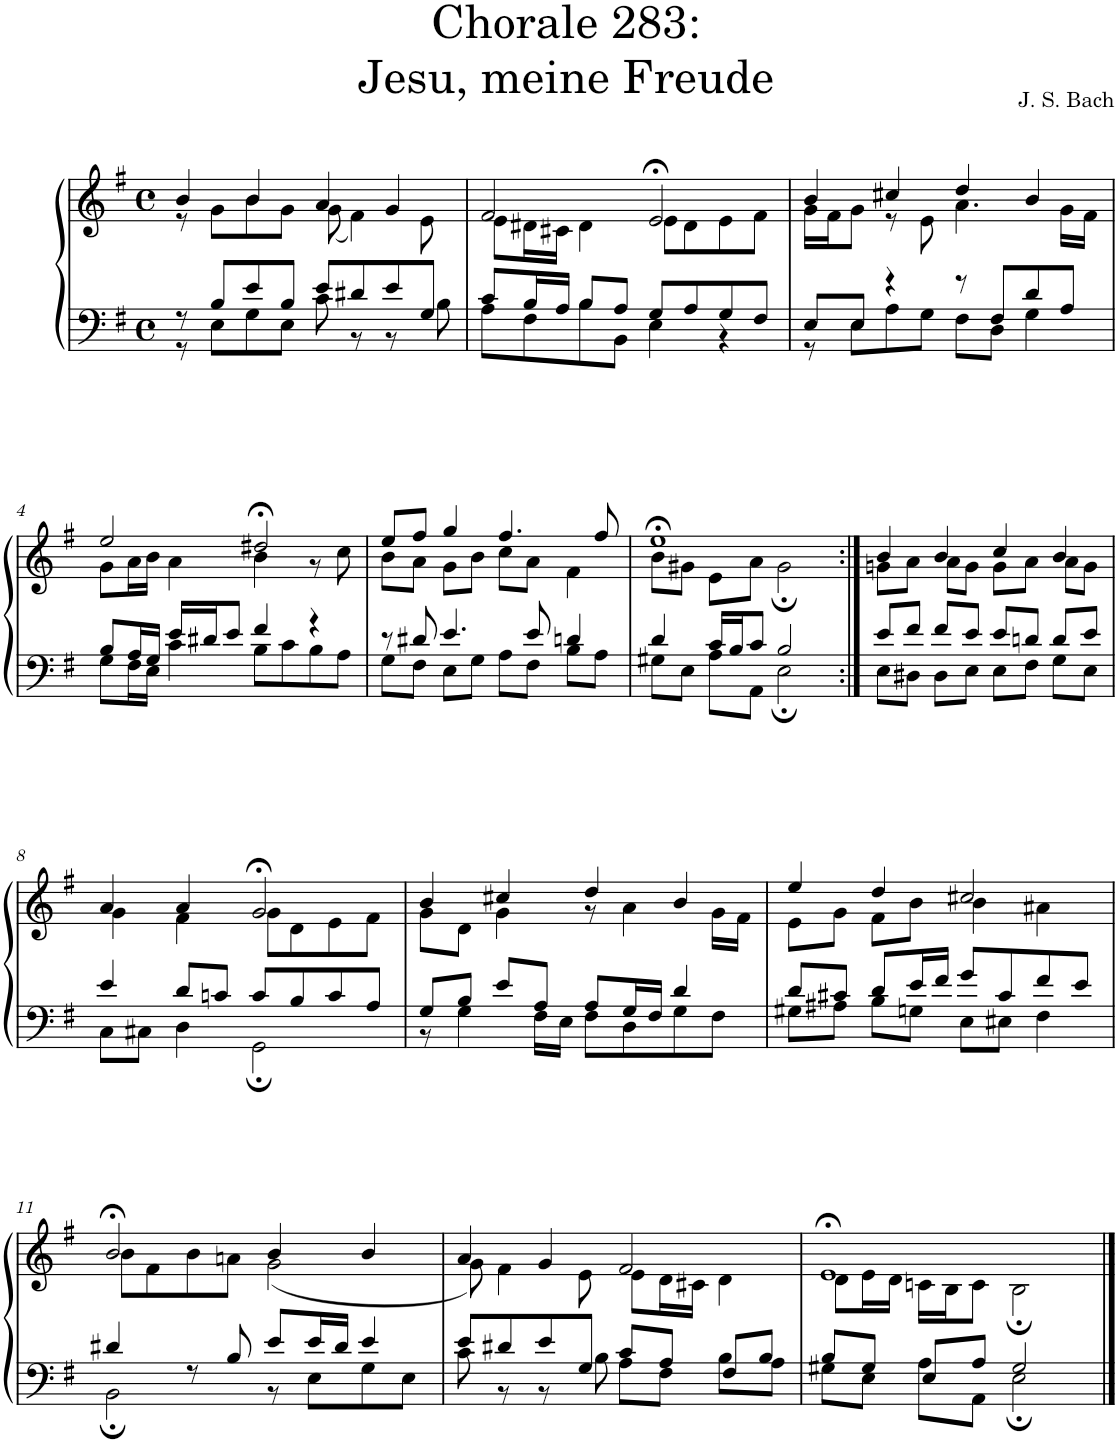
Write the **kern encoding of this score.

**kern	**kern
*part1	*part1
*staff2	*staff1
*I"S,A	*
*clefF4	*clefG2
*k[f#]	*k[f#]
*M4/4	*M4/4
*met(c)	*met(c)
=1	=1
*^	*^
8r	8r	4b/	8r
8B/L	8E\L	.	8g\L
8e/	8G\	4b/	8b\
8B/J	8E\J	.	8g\J
8e/L	8c\	4a/	(<8g\
8d#X/	8r	.	4f#\)
8e/	8r	4g/	.
8G/J	8B\	.	8e\
=2	=2	=2	=2
8c/L	8A\L	2f#/	8e\L
16B/L	8F#\	.	16d#X\L
16A/JJ	.	.	16c#X\JJ
8B/L	8B\	.	4d#\
8A/J	8BB\J	.	.
8G/L	4E\	2e;</	8e\L
8A/	.	.	8d#\
8G/	4r	.	8e\
8F#/J	.	.	8f#\J
=3	=3	=3	=3
8E/L	8r	4b/	16g\LL
.	.	.	16f#\J
8E/J	8E\L	.	8g\J
4r	8A\	4cc#X/	8r
.	8G\J	.	8e\
8r	8F#\L	4dd/	4.a\
8F#/L	8D\J	.	.
8d/	4G\	4b/	.
8A/J	.	.	16g\LL
.	.	.	16f#\JJ
!!LO:LB:g=z	!!
=4	=4	=4	=4
8B/L	8G\L	2ee/	8g\L
16A/L	16F#\L	.	16a\L
16G/JJ	16E\JJ	.	16b\JJ
16e/LL	4c\	.	4a\
16d#X/J	.	.	.
8e/J	.	.	.
4f#/	8B\L	2dd#X;</	4b\
.	8c\	.	.
4r	8B\	.	8r
.	8A\J	.	8cc\
=5	=5	=5	=5
8r	8G\L	8ee/L	8b\L
8d#X/	8F#\J	8ff#/J	8a\J
4.e/	8E\L	4gg/	8g\L
.	8G\J	.	8b\J
.	8A\L	4.ff#/	8cc\L
8e/	8F#\J	.	8a\J
4dn/	8B\L	.	4f#\
.	8A\J	8ff#/	.
=6	=6	=6	=6
4d/	8G#X\L	1ee;<	8b\L
.	8E\J	.	8g#X\J
16c/LL	8A\L	.	8e\L
16B/J	.	.	.
8c/J	8AA\J	.	8a\J
2B/	2E;\	.	2g#;\
=7:|!	=7:|!	=7:|!	=7:|!
8e/L	8E\L	4b/	8gn\L
8f#/J	8D#X\J	.	8a\J
8f#/L	8D#\L	4b/	8a\L
8e/J	8E\J	.	8g\J
8e/L	8E\L	4cc/	8g\L
8dn/J	8F#\J	.	8a\J
8d/L	8G\L	4b/	8a\L
8e/J	8E\J	.	8g\J
!!LO:LB:g=z	!!
=8	=8	=8	=8
4e/	8C\L	4a/	4g\
.	8C#X\J	.	.
8d/L	4D\	4a/	4f#\
8cn/J	.	.	.
8c/L	2GG;\	2g;</	8g\L
8B/	.	.	8d\
8c/	.	.	8e\
8A/J	.	.	8f#\J
=9	=9	=9	=9
8G/L	8r	4b/	8g\L
8B/J	4G\	.	8d\J
8e/L	.	4cc#X/	4g\
8A/J	16F#\LL	.	.
.	16E\JJ	.	.
8A/L	8F#\L	4dd/	8r
16G/L	8D\	.	4a\
16F#/JJ	.	.	.
4d/	8G\	4b/	.
.	8F#\J	.	16g\LL
.	.	.	16f#\JJ
=10	=10	=10	=10
8d/L	8G#X\L	4ee/	8e\L
8c#X/J	8A#X\J	.	8g\J
8d/L	8B\L	4dd/	8f#\L
16e/L	8Gn\J	.	8b\J
16f#/JJ	.	.	.
8g/L	8E\L	2cc#X/	4b\
8c#/	8E#X\J	.	.
8f#/	4F#\	.	4a#X\
8e/J	.	.	.
!!LO:LB:g=z	!!
=11	=11	=11	=11
4d#X/	2BB;\	2b;</	8b\L
.	.	.	8f#\
8r	.	.	8b\
8B/	.	.	8an\J
8e/L	8r	4b/	(<2g\
16e/L	8E\L	.	.
16d#/JJ	.	.	.
4e/	8G\	4b/	.
.	8E\J	.	.
=12	=12	=12	=12
8e/L	8c\	4a/	8g\)
8d#X/	8r	.	4f#\
8e/	8r	4g/	.
8G/J	8B\	.	8e\
8c/L	8A\L	2f#/	8e\L
8A/J	8F#\J	.	16d\L
.	.	.	16c#X\JJ
8F#/L	8B\L	.	4d\
8B/J	8A\J	.	.
=13	=13	=13	=13
8B/L	8G#X\L	1e;<	8d\L
8G#/J	8E\J	.	16e\L
.	.	.	16d\JJ
8E/L	8A\L	.	16cn\LL
.	.	.	16B\J
8A/J	8AA\J	.	8c\J
2G#/	2E;\	.	2B;\
*v	*v	*	*
*	*v	*v
==	==
*-	*-
